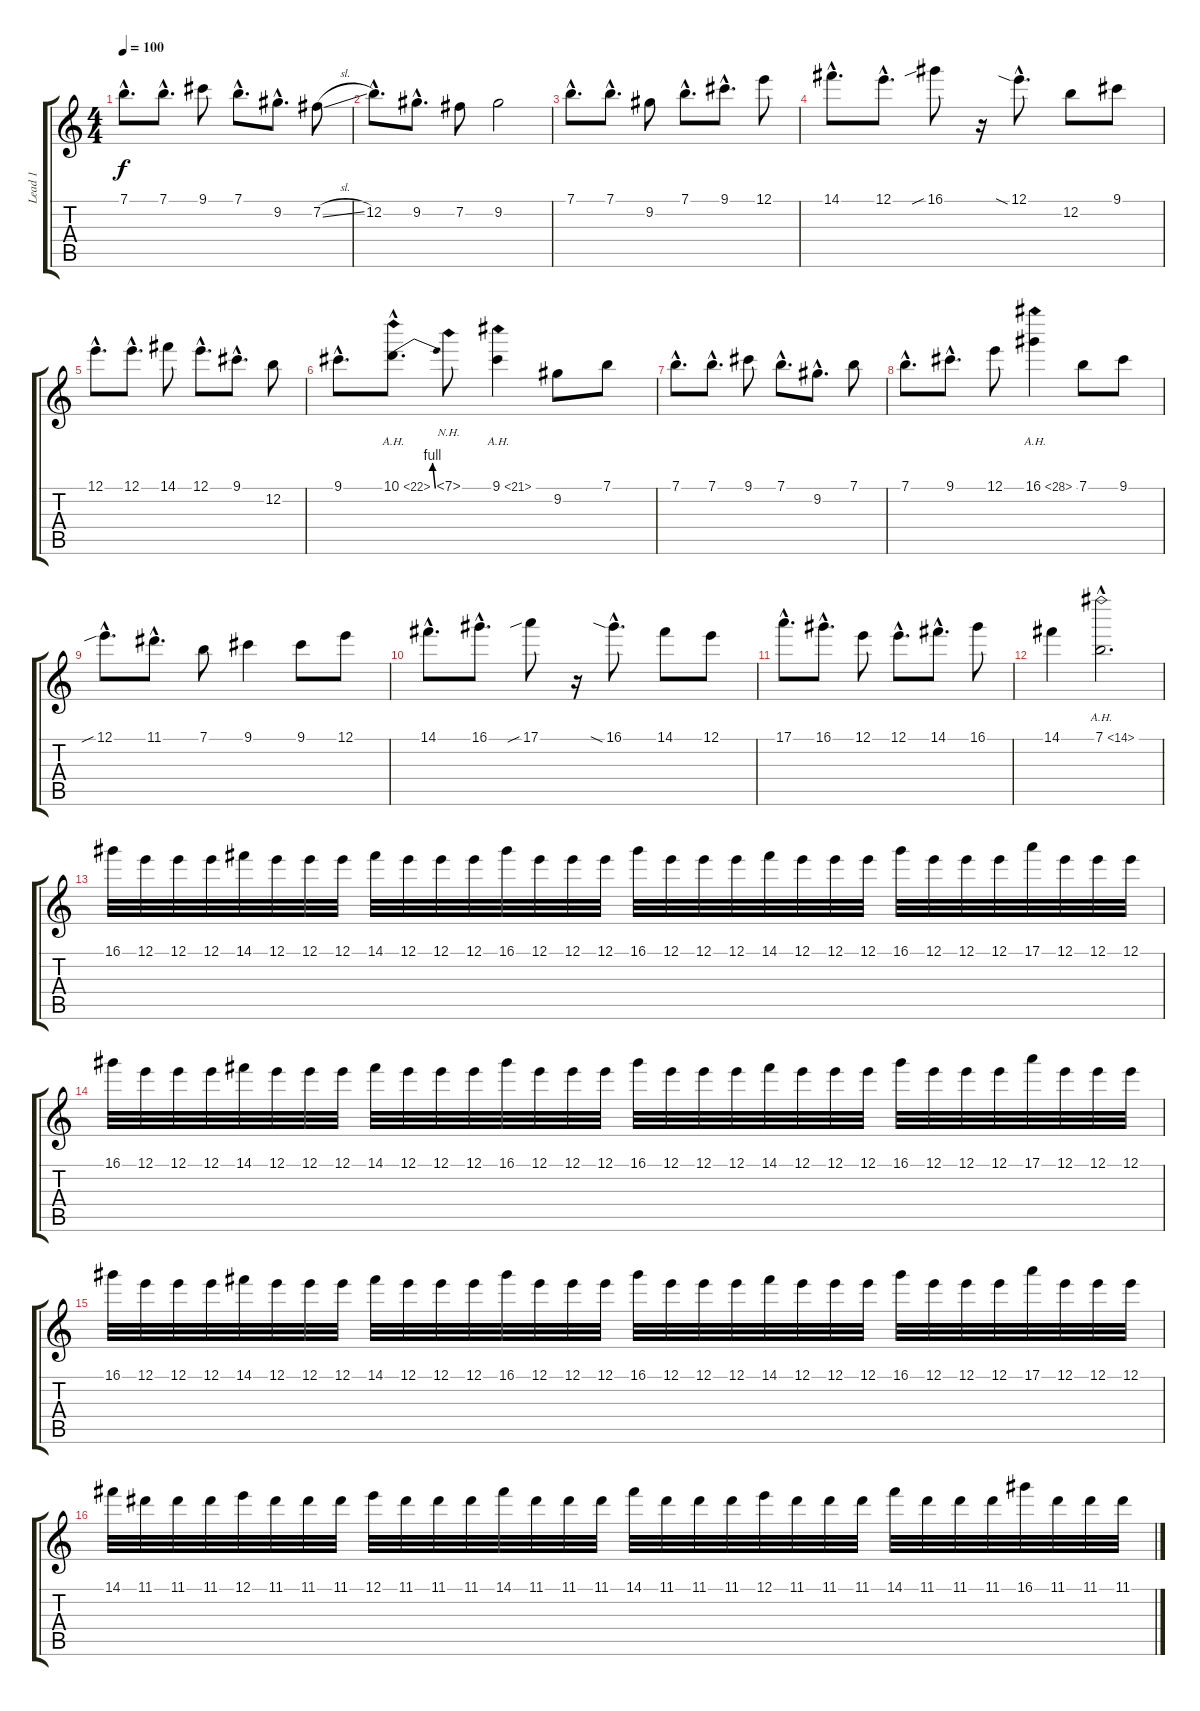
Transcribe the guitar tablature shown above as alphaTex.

\track ("Lead 1" "Lead 1") {instrument overdrivenguitar}
\staff {score tabs}
\tuning (E4 B3 G3 D3 A2 E2) {hide}
\ts (4 4)
\tempo 100
\clef g2
\ks c
7.1{hac}.8{d dy f instrument distortionguitar} 7.1{hac}.8{d} 9.1.8 7.1{hac}.8{d} 9.2{hac}.8{d} 7.2{sl}.8 |
12.2{hac}.8{d} 9.2{hac}.8{d} 7.2.8 9.2.2 |
7.1{hac}.8{d} 7.1{hac}.8{d} 9.2.8 7.1{hac}.8{d} 9.1{hac}.8{d} 12.1.8 |
14.1{hac}.8{d} 12.1{hac}.8{d} 16.1{sib}.8 r.16 12.1{sia hac}.8{d} 12.2.8 9.1.8 |
12.1{hac}.8{d} 12.1{hac}.8{d} 14.1.8 12.1{hac}.8{d} 9.1{hac}.8{d} 12.2.8 |
9.1{hac}.8{d} 10.1{be (bend 0 0 60 4) ah 12 hac}.8{d} 7.1{nh}.8 9.1{ah 12}.4 9.2.8 7.1.8 |
7.1{hac}.8{d} 7.1{hac}.8{d} 9.1.8 7.1{hac}.8{d} 9.2{hac}.8{d} 7.1.8 |
7.1{hac}.8{d} 9.1{hac}.8{d} 12.1.8 16.1{ah 12}.4 7.1.8 9.1.8 |
12.1{sib hac}.8{d} 11.1{hac}.8{d} 7.1.8 9.1.4 9.1.8 12.1.8 |
14.1{hac}.8{d} 16.1{hac}.8{d} 17.1{sib}.8 r.16 16.1{sia hac}.8{d} 14.1.8 12.1.8 |
17.1{hac}.8{d} 16.1{hac}.8{d} 12.1.8 12.1{hac}.8{d} 14.1{hac}.8{d} 16.1.8 |
14.1.4 7.1{ah 7 hac}.2{d} |
\section ("" "")
16.1.32{instrument overdrivenguitar} 12.1.32 12.1.32 12.1.32 14.1.32 12.1.32 12.1.32 12.1.32 14.1.32 12.1.32 12.1.32 12.1.32 16.1.32 12.1.32 12.1.32 12.1.32 16.1.32 12.1.32 12.1.32 12.1.32 14.1.32 12.1.32 12.1.32 12.1.32 16.1.32 12.1.32 12.1.32 12.1.32 17.1.32 12.1.32 12.1.32 12.1.32 |
16.1.32 12.1.32 12.1.32 12.1.32 14.1.32 12.1.32 12.1.32 12.1.32 14.1.32 12.1.32 12.1.32 12.1.32 16.1.32 12.1.32 12.1.32 12.1.32 16.1.32 12.1.32 12.1.32 12.1.32 14.1.32 12.1.32 12.1.32 12.1.32 16.1.32 12.1.32 12.1.32 12.1.32 17.1.32 12.1.32 12.1.32 12.1.32 |
16.1.32 12.1.32 12.1.32 12.1.32 14.1.32 12.1.32 12.1.32 12.1.32 14.1.32 12.1.32 12.1.32 12.1.32 16.1.32 12.1.32 12.1.32 12.1.32 16.1.32 12.1.32 12.1.32 12.1.32 14.1.32 12.1.32 12.1.32 12.1.32 16.1.32 12.1.32 12.1.32 12.1.32 17.1.32 12.1.32 12.1.32 12.1.32 |
14.1.32 11.1.32 11.1.32 11.1.32 12.1.32 11.1.32 11.1.32 11.1.32 12.1.32 11.1.32 11.1.32 11.1.32 14.1.32 11.1.32 11.1.32 11.1.32 14.1.32 11.1.32 11.1.32 11.1.32 12.1.32 11.1.32 11.1.32 11.1.32 14.1.32 11.1.32 11.1.32 11.1.32 16.1.32 11.1.32 11.1.32 11.1.32
